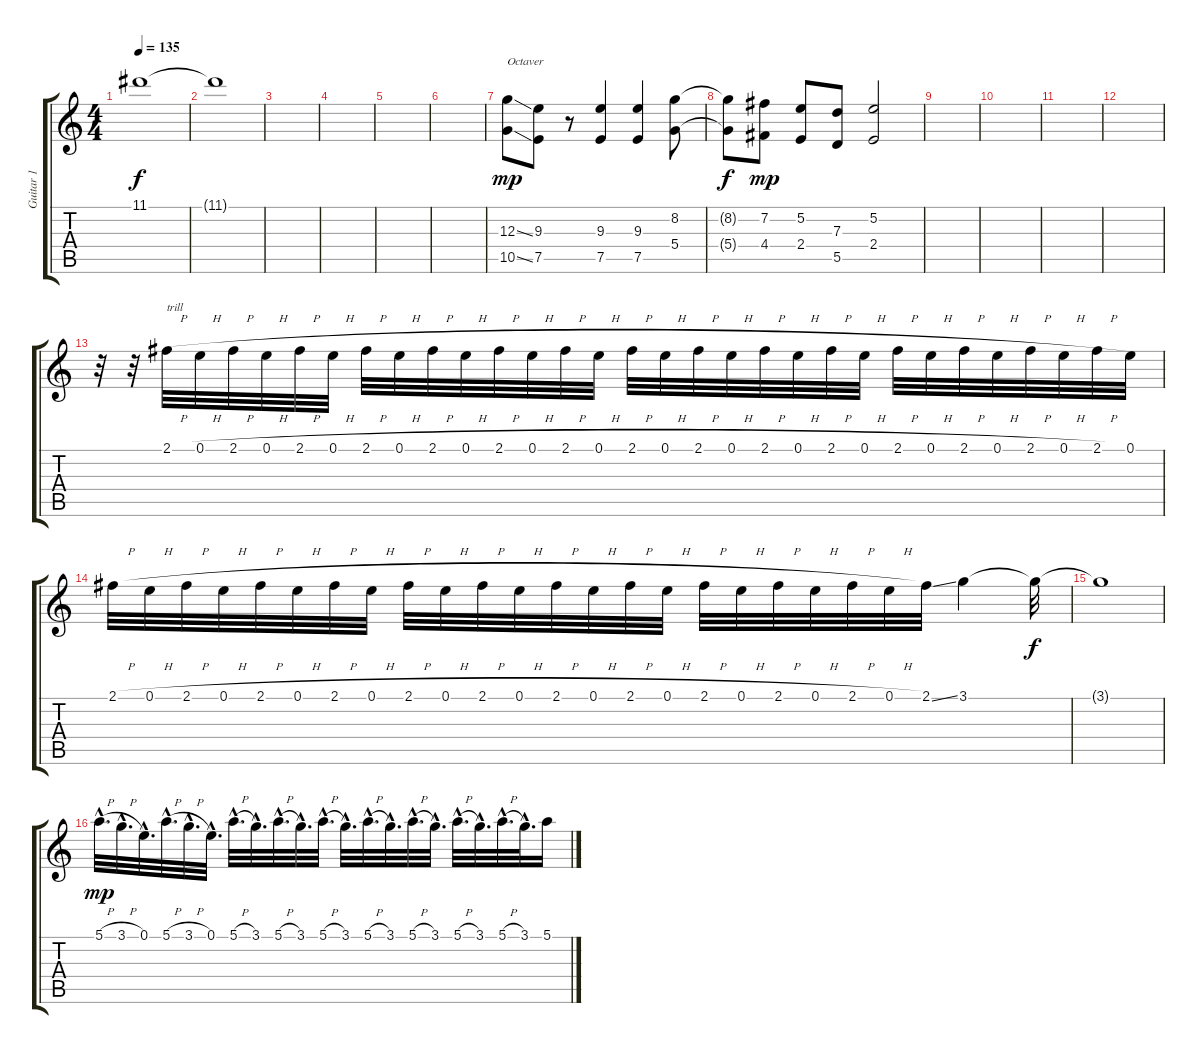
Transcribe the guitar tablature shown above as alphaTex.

\track ("Guitar 1" "Guitar 1") {instrument overdrivenguitar}
\staff {score tabs}
\tuning (E4 B3 G3 D3 A2 E2) {hide}
\ts (4 4)
\tempo 135
\clef g2
\ks c
11.1{t}.1{dy f} |
11.1{t}.1 |
|
|
|
|
(12.3{ss} 10.5{ss}).8{txt "Octaver" dy mp} (9.3 7.5).8 r.8 (9.3 7.5).4 (9.3 7.5).4 (8.2 5.4).8 |
(8.2{t} 5.4{t}).8{dy f} (7.2 4.4).8{dy mp} (5.2 2.4).8 (7.3 5.5).8 (5.2 2.4).2 |
|
|
|
|
r.32 r.32 2.1{h}.32{txt "trill"} 0.1{h}.32 2.1{h}.32 0.1{h}.32 2.1{h}.32 0.1{h}.32 2.1{h}.32 0.1{h}.32 2.1{h}.32 0.1{h}.32 2.1{h}.32 0.1{h}.32 2.1{h}.32 0.1{h}.32 2.1{h}.32 0.1{h}.32 2.1{h}.32 0.1{h}.32 2.1{h}.32 0.1{h}.32 2.1{h}.32 0.1{h}.32 2.1{h}.32 0.1{h}.32 2.1{h}.32 0.1{h}.32 2.1{h}.32 0.1{h}.32 2.1{h}.32 0.1.32 |
2.1{h}.32 0.1{h}.32 2.1{h}.32 0.1{h}.32 2.1{h}.32 0.1{h}.32 2.1{h}.32 0.1{h}.32 2.1{h}.32 0.1{h}.32 2.1{h}.32 0.1{h}.32 2.1{h}.32 0.1{h}.32 2.1{h}.32 0.1{h}.32 2.1{h}.32 0.1{h}.32 2.1{h}.32 0.1{h}.32 2.1{h}.32 0.1{h}.32 2.1{ss}.32 3.1.4 3.1{t}.32{dy f} |
3.1{t}.1 |
5.1{h hac}.32{d dy mp} 3.1{h hac}.32{d} 0.1{hac}.32{d} 5.1{h hac}.32{d} 3.1{h hac}.32{d} 0.1{hac}.32{d} 5.1{h hac}.32{d} 3.1{hac}.32{d} 5.1{h hac}.32{d} 3.1{hac}.32{d} 5.1{h hac}.32{d} 3.1{hac}.32{d} 5.1{h hac}.32{d} 3.1{hac}.32{d} 5.1{h hac}.32{d} 3.1{hac}.32{d} 5.1{h hac}.32{d} 3.1{hac}.32{d} 5.1{h hac}.32{d} 3.1{hac}.32{d} 5.1.16
